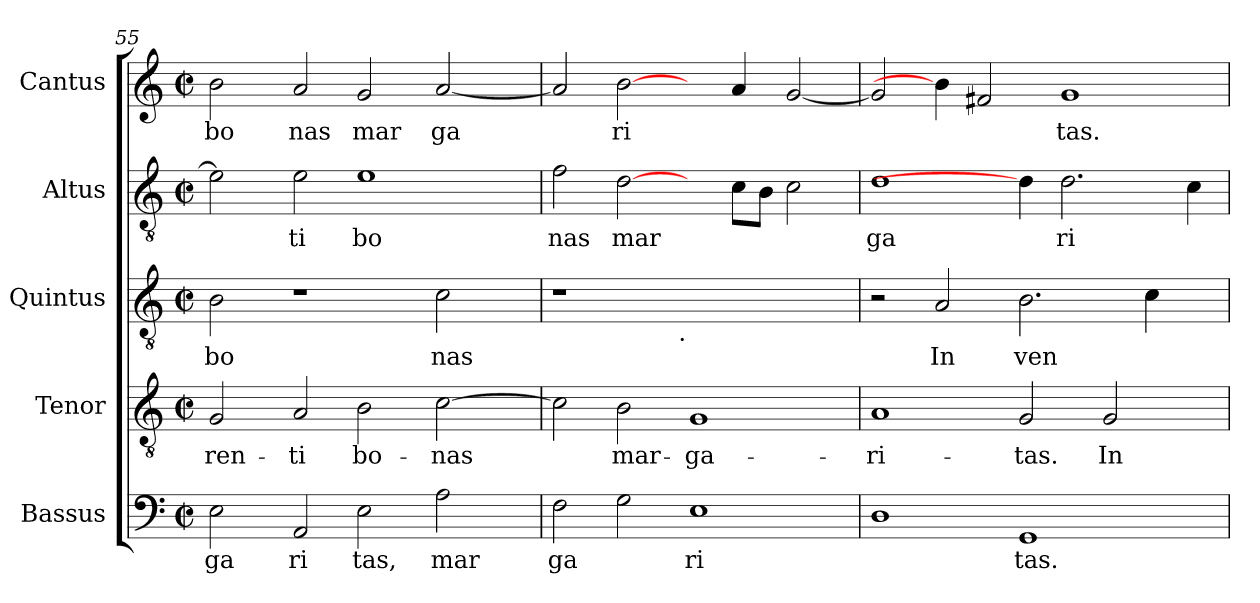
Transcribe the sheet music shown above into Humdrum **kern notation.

**kern	**text	**kern	**text	**kern	**text	**kern	**text	**kern	**text
*part5	*part5	*part4	*part4	*part3	*part3	*part2	*part2	*part1	*part1
*staff5	*staff5	*staff4	*staff4	*staff3	*staff3	*staff2	*staff2	*staff1	*staff1
*I"Bassus	*	*I"Tenor	*	*I"Quintus	*	*I"Altus	*	*I"Cantus	*
!!LO:PB:g=z
*clefF4	*	*clefGv2	*	*clefGv2	*	*clefGv2	*	*clefG2	*
*	*	*k[]	*	*	*	*	*	*	*
*	*	*C:	*	*	*	*	*	*	*
*M2/2	*	*M2/2	*	*M2/2	*	*M2/2	*	*M2/2	*
*met(c|)	*	*met(c|)	*	*met(c|)	*	*met(c|)	*	*met(c|)	*
=55	=55	=55	=55	=55	=55	=55	=55	=55	=55
!	!LO:LY:b:cj	!	!LO:LY:b:cj	!	!LO:LY:b:cj	!	!	!	!LO:LY:b:cj
*	*	*	*	*	*	*^	*	*	*
2E\	ga	2G/	-ren-	2B\	bo	2e\]	16ryy	.	2b\	bo
.	.	.	.	.	.	.	64ryy	.	.	.
.	.	.	.	.	.	.	1ryy	.	.	.
!	!LO:LY:b:cj	!	!LO:LY:b:cj	!	!	!	!	!LO:LY:b:cj	!	!LO:LY:b:cj
2AA/	ri	2A/	-ti	1r	.	2e\	.	ti	2a/	nas
!	!LO:LY:b:cj	!	!LO:LY:b:cj	!	!	!	!	!LO:LY:b:cj	!	!LO:LY:b:cj
2E\	tas,	2B\	bo-	.	.	1e	.	bo	2g/	mar
.	.	.	.	.	.	.	2ryy	.	.	.
!	!LO:LY:b:cj	!	!LO:LY:b	!	!LO:LY:b:cj	!	!	!	!	!LO:LY:b:cj
2A\	mar	[>2c\	-nas	2c\	nas	.	.	.	[<2a/	ga
.	.	.	.	.	.	.	4ryy	.	.	.
.	.	.	.	.	.	.	8ryy	.	.	.
.	.	.	.	.	.	.	32.ryy	.	.	.
=56	=56	=56	=56	=56	=56	=56	=56	=56	=56	=56
!	!LO:LY:b:cj	!	!	!	!	!	!	!LO:LY:b:cj	!	!
*	*	*	*	*^	*	*v	*v	*	*	*
2F\	ga	2c\]	.	1r	2ryy	.	2f\	nas	2a/]	.
!	!	!	!LO:LY:b:cj	!	!	!	!	!LO:LY:b	!	!LO:LY:b:cj
2G\	.	2B\	mar-	.	4...ryy	.	[2d\	mar	[2b\	ri
!	!	!	!	!	!LO:TX:b:t=.	!	!	!	!	!
.	.	.	.	.	1ryy	.	.	.	.	.
!	!LO:LY:b:cj	!	!LO:LY:b:cj	!	!	!	!	!	!	!
1E	ri	1G	-ga-	1ryy	.	.	4ryy	.	4ryy	.
.	.	.	.	.	.	.	8c\L	.	4a/	.
.	.	.	.	.	.	.	8B\J	.	.	.
.	.	.	.	.	.	.	2c\	.	[<2g/	.
.	.	.	.	.	32ryy	.	.	.	.	.
=57	=57	=57	=57	=57	=57	=57	=57	=57	=57	=57
!	!	!	!LO:LY:b:cj	!	!	!	!	!LO:LY:b:cj	!	!
*	*	*	*	*v	*v	*	*	*	*	*
1D	.	1A	-ri-	2r	.	1d	ga	2g/]	.
!	!	!	!	!	!LO:LY:b:cj	!	!	!	!
.	.	.	.	2A/	In	.	.	4b\]	.
.	.	.	.	.	.	.	.	2f#/	.
!	!LO:LY:b:cj	!	!LO:LY:b:cj	!	!LO:LY:b	!	!	!	!
1GG	tas.	2G/	-tas.	2.B\	ven	4d\]	.	.	.
!	!	!	!	!	!	!	!LO:LY:b:cj	!	!LO:LY:b:cj
.	.	.	.	.	.	2.d\	ri	1g	tas.
!	!	!	!LO:LY:b:cj	!	!	!	!	!	!
.	.	2G/	In-	.	.	.	.	.	.
.	.	.	.	4c\	.	.	.	.	.
4ryy	.	4ryy	.	4ryy	.	4c\	.	.	.
=	=	=	=	=	=	=	=	=	=
*-	*-	*-	*-	*-	*-	*-	*-	*-	*-
